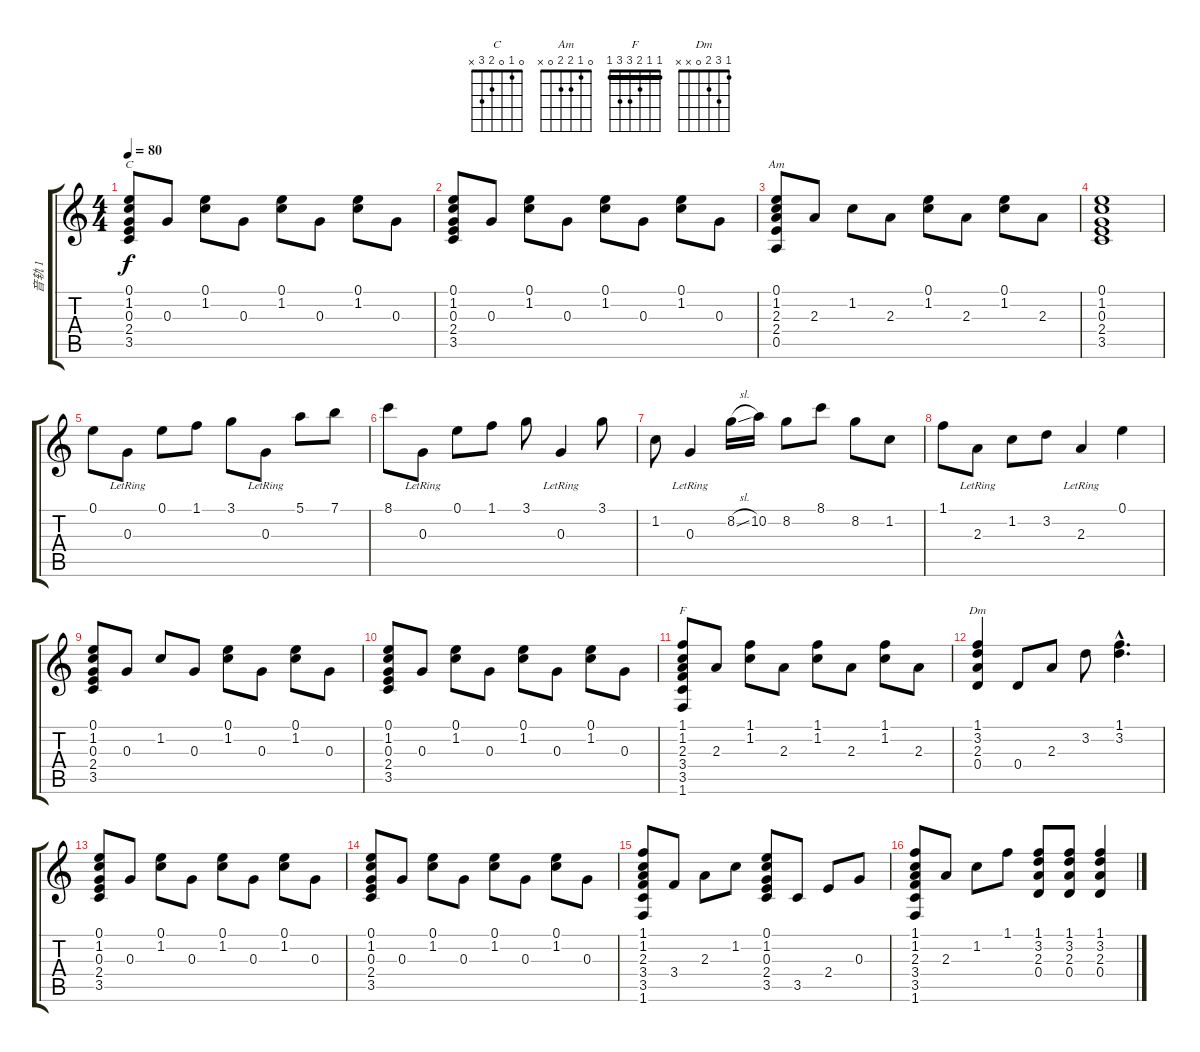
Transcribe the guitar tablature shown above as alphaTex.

\track ("音轨 1" "音轨 1") {instrument acousticguitarsteel}
\staff {score tabs}
\tuning (E4 B3 G3 D3 A2 E2) {hide}
\chord ("C" 0 1 0 2 3 x)
\chord ("Am" 0 1 2 2 0 x)
\chord ("F" 1 1 2 3 3 1) {barre 1}
\chord ("Dm" 1 3 2 0 x x)
\ts (4 4)
\tempo 80
\clef g2
\ks c
(0.1 1.2 0.3 2.4 3.5).8{ch "C" dy f} 0.3.8 (0.1 1.2).8 0.3.8 (0.1 1.2).8 0.3.8 (0.1 1.2).8 0.3.8 |
(0.1 1.2 0.3 2.4 3.5).8 0.3.8 (0.1 1.2).8 0.3.8 (0.1 1.2).8 0.3.8 (0.1 1.2).8 0.3.8 |
(0.1 1.2 2.3 2.4 0.5).8{ch "Am"} 2.3.8 1.2.8 2.3.8 (0.1 1.2).8 2.3.8 (0.1 1.2).8 2.3.8 |
(0.1 1.2 0.3 2.4 3.5).1 |
0.1.8 0.3{lr}.8 0.1.8 1.1.8 3.1.8 0.3{lr}.8 5.1.8 7.1.8 |
8.1.8 0.3{lr}.8 0.1.8 1.1.8 3.1.8 0.3{lr}.4 3.1.8 |
1.2.8 0.3{lr}.4 8.2{sl}.16 10.2.16 8.2.8 8.1.8 8.2.8 1.2.8 |
1.1.8 2.3{lr}.8 1.2.8 3.2.8 2.3{lr}.4 0.1.4 |
(0.1 1.2 0.3 2.4 3.5).8 0.3.8 1.2.8 0.3.8 (0.1 1.2).8 0.3.8 (0.1 1.2).8 0.3.8 |
(0.1 1.2 0.3 2.4 3.5).8 0.3.8 (0.1 1.2).8 0.3.8 (0.1 1.2).8 0.3.8 (0.1 1.2).8 0.3.8 |
(1.1 1.2 2.3 3.4 3.5 1.6).8{ch "F"} 2.3.8 (1.1 1.2).8 2.3.8 (1.1 1.2).8 2.3.8 (1.1 1.2).8 2.3.8 |
(1.1 3.2 2.3 0.4).4{ch "Dm"} 0.4.8 2.3.8 3.2.8 (1.1{hac} 3.2{hac}).4{d} |
(0.1 1.2 0.3 2.4 3.5).8 0.3.8 (0.1 1.2).8 0.3.8 (0.1 1.2).8 0.3.8 (0.1 1.2).8 0.3.8 |
(0.1 1.2 0.3 2.4 3.5).8 0.3.8 (0.1 1.2).8 0.3.8 (0.1 1.2).8 0.3.8 (0.1 1.2).8 0.3.8 |
(1.1 1.2 2.3 3.4 3.5 1.6).8 3.4.8 2.3.8 1.2.8 (0.1 1.2 0.3 2.4 3.5).8 3.5.8 2.4.8 0.3.8 |
(1.1 1.2 2.3 3.4 3.5 1.6).8 2.3.8 1.2.8 1.1.8 (1.1 3.2 2.3 0.4).8 (1.1 3.2 2.3 0.4).8 (1.1 3.2 2.3 0.4).4
